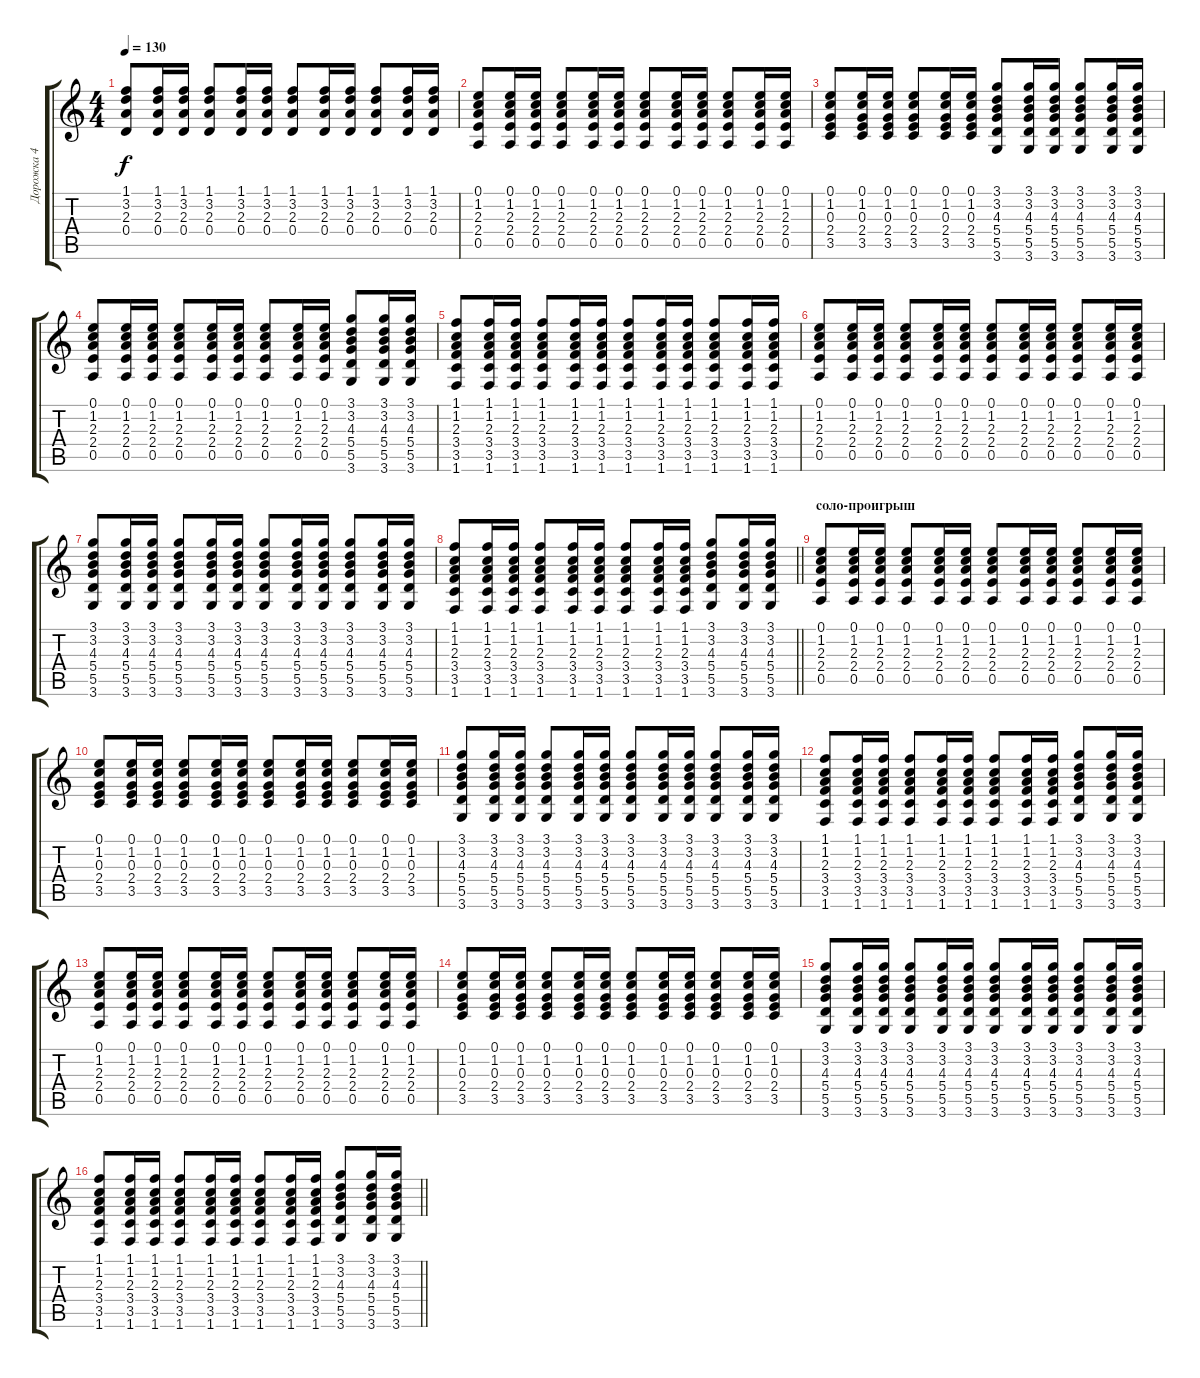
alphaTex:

\track ("Дорожка 4" "Дорожка 4") {instrument acousticguitarsteel}
\staff {score tabs}
\tuning (E4 B3 G3 D3 A2 E2) {hide}
\ts (4 4)
\tempo 130
\clef g2
\ks c
(1.1 3.2 2.3 0.4).8{dy f} (1.1 3.2 2.3 0.4).16 (1.1 3.2 2.3 0.4).16 (1.1 3.2 2.3 0.4).8 (1.1 3.2 2.3 0.4).16 (1.1 3.2 2.3 0.4).16 (1.1 3.2 2.3 0.4).8 (1.1 3.2 2.3 0.4).16 (1.1 3.2 2.3 0.4).16 (1.1 3.2 2.3 0.4).8 (1.1 3.2 2.3 0.4).16 (1.1 3.2 2.3 0.4).16 |
(0.1 1.2 2.3 2.4 0.5).8 (0.1 1.2 2.3 2.4 0.5).16 (0.1 1.2 2.3 2.4 0.5).16 (0.1 1.2 2.3 2.4 0.5).8 (0.1 1.2 2.3 2.4 0.5).16 (0.1 1.2 2.3 2.4 0.5).16 (0.1 1.2 2.3 2.4 0.5).8 (0.1 1.2 2.3 2.4 0.5).16 (0.1 1.2 2.3 2.4 0.5).16 (0.1 1.2 2.3 2.4 0.5).8 (0.1 1.2 2.3 2.4 0.5).16 (0.1 1.2 2.3 2.4 0.5).16 |
(0.1 1.2 0.3 2.4 3.5).8 (0.1 1.2 0.3 2.4 3.5).16 (0.1 1.2 0.3 2.4 3.5).16 (0.1 1.2 0.3 2.4 3.5).8 (0.1 1.2 0.3 2.4 3.5).16 (0.1 1.2 0.3 2.4 3.5).16 (3.1 3.2 4.3 5.4 5.5 3.6).8 (3.1 3.2 4.3 5.4 5.5 3.6).16 (3.1 3.2 4.3 5.4 5.5 3.6).16 (3.1 3.2 4.3 5.4 5.5 3.6).8 (3.1 3.2 4.3 5.4 5.5 3.6).16 (3.1 3.2 4.3 5.4 5.5 3.6).16 |
(0.1 1.2 2.3 2.4 0.5).8 (0.1 1.2 2.3 2.4 0.5).16 (0.1 1.2 2.3 2.4 0.5).16 (0.1 1.2 2.3 2.4 0.5).8 (0.1 1.2 2.3 2.4 0.5).16 (0.1 1.2 2.3 2.4 0.5).16 (0.1 1.2 2.3 2.4 0.5).8 (0.1 1.2 2.3 2.4 0.5).16 (0.1 1.2 2.3 2.4 0.5).16 (3.1 3.2 4.3 5.4 5.5 3.6).8 (3.1 3.2 4.3 5.4 5.5 3.6).16 (3.1 3.2 4.3 5.4 5.5 3.6).16 |
(1.1 1.2 2.3 3.4 3.5 1.6).8 (1.1 1.2 2.3 3.4 3.5 1.6).16 (1.1 1.2 2.3 3.4 3.5 1.6).16 (1.1 1.2 2.3 3.4 3.5 1.6).8 (1.1 1.2 2.3 3.4 3.5 1.6).16 (1.1 1.2 2.3 3.4 3.5 1.6).16 (1.1 1.2 2.3 3.4 3.5 1.6).8 (1.1 1.2 2.3 3.4 3.5 1.6).16 (1.1 1.2 2.3 3.4 3.5 1.6).16 (1.1 1.2 2.3 3.4 3.5 1.6).8 (1.1 1.2 2.3 3.4 3.5 1.6).16 (1.1 1.2 2.3 3.4 3.5 1.6).16 |
(0.1 1.2 2.3 2.4 0.5).8 (0.1 1.2 2.3 2.4 0.5).16 (0.1 1.2 2.3 2.4 0.5).16 (0.1 1.2 2.3 2.4 0.5).8 (0.1 1.2 2.3 2.4 0.5).16 (0.1 1.2 2.3 2.4 0.5).16 (0.1 1.2 2.3 2.4 0.5).8 (0.1 1.2 2.3 2.4 0.5).16 (0.1 1.2 2.3 2.4 0.5).16 (0.1 1.2 2.3 2.4 0.5).8 (0.1 1.2 2.3 2.4 0.5).16 (0.1 1.2 2.3 2.4 0.5).16 |
(3.1 3.2 4.3 5.4 5.5 3.6).8 (3.1 3.2 4.3 5.4 5.5 3.6).16 (3.1 3.2 4.3 5.4 5.5 3.6).16 (3.1 3.2 4.3 5.4 5.5 3.6).8 (3.1 3.2 4.3 5.4 5.5 3.6).16 (3.1 3.2 4.3 5.4 5.5 3.6).16 (3.1 3.2 4.3 5.4 5.5 3.6).8 (3.1 3.2 4.3 5.4 5.5 3.6).16 (3.1 3.2 4.3 5.4 5.5 3.6).16 (3.1 3.2 4.3 5.4 5.5 3.6).8 (3.1 3.2 4.3 5.4 5.5 3.6).16 (3.1 3.2 4.3 5.4 5.5 3.6).16 |
\barLineRight lightlight
(1.1 1.2 2.3 3.4 3.5 1.6).8 (1.1 1.2 2.3 3.4 3.5 1.6).16 (1.1 1.2 2.3 3.4 3.5 1.6).16 (1.1 1.2 2.3 3.4 3.5 1.6).8 (1.1 1.2 2.3 3.4 3.5 1.6).16 (1.1 1.2 2.3 3.4 3.5 1.6).16 (1.1 1.2 2.3 3.4 3.5 1.6).8 (1.1 1.2 2.3 3.4 3.5 1.6).16 (1.1 1.2 2.3 3.4 3.5 1.6).16 (3.1 3.2 4.3 5.4 5.5 3.6).8 (3.1 3.2 4.3 5.4 5.5 3.6).16 (3.1 3.2 4.3 5.4 5.5 3.6).16 |
\section ("" "соло-проигрыш")
(0.1 1.2 2.3 2.4 0.5).8 (0.1 1.2 2.3 2.4 0.5).16 (0.1 1.2 2.3 2.4 0.5).16 (0.1 1.2 2.3 2.4 0.5).8 (0.1 1.2 2.3 2.4 0.5).16 (0.1 1.2 2.3 2.4 0.5).16 (0.1 1.2 2.3 2.4 0.5).8 (0.1 1.2 2.3 2.4 0.5).16 (0.1 1.2 2.3 2.4 0.5).16 (0.1 1.2 2.3 2.4 0.5).8 (0.1 1.2 2.3 2.4 0.5).16 (0.1 1.2 2.3 2.4 0.5).16 |
(0.1 1.2 0.3 2.4 3.5).8 (0.1 1.2 0.3 2.4 3.5).16 (0.1 1.2 0.3 2.4 3.5).16 (0.1 1.2 0.3 2.4 3.5).8 (0.1 1.2 0.3 2.4 3.5).16 (0.1 1.2 0.3 2.4 3.5).16 (0.1 1.2 0.3 2.4 3.5).8 (0.1 1.2 0.3 2.4 3.5).16 (0.1 1.2 0.3 2.4 3.5).16 (0.1 1.2 0.3 2.4 3.5).8 (0.1 1.2 0.3 2.4 3.5).16 (0.1 1.2 0.3 2.4 3.5).16 |
(3.1 3.2 4.3 5.4 5.5 3.6).8 (3.1 3.2 4.3 5.4 5.5 3.6).16 (3.1 3.2 4.3 5.4 5.5 3.6).16 (3.1 3.2 4.3 5.4 5.5 3.6).8 (3.1 3.2 4.3 5.4 5.5 3.6).16 (3.1 3.2 4.3 5.4 5.5 3.6).16 (3.1 3.2 4.3 5.4 5.5 3.6).8 (3.1 3.2 4.3 5.4 5.5 3.6).16 (3.1 3.2 4.3 5.4 5.5 3.6).16 (3.1 3.2 4.3 5.4 5.5 3.6).8 (3.1 3.2 4.3 5.4 5.5 3.6).16 (3.1 3.2 4.3 5.4 5.5 3.6).16 |
(1.1 1.2 2.3 3.4 3.5 1.6).8 (1.1 1.2 2.3 3.4 3.5 1.6).16 (1.1 1.2 2.3 3.4 3.5 1.6).16 (1.1 1.2 2.3 3.4 3.5 1.6).8 (1.1 1.2 2.3 3.4 3.5 1.6).16 (1.1 1.2 2.3 3.4 3.5 1.6).16 (1.1 1.2 2.3 3.4 3.5 1.6).8 (1.1 1.2 2.3 3.4 3.5 1.6).16 (1.1 1.2 2.3 3.4 3.5 1.6).16 (3.1 3.2 4.3 5.4 5.5 3.6).8 (3.1 3.2 4.3 5.4 5.5 3.6).16 (3.1 3.2 4.3 5.4 5.5 3.6).16 |
(0.1 1.2 2.3 2.4 0.5).8 (0.1 1.2 2.3 2.4 0.5).16 (0.1 1.2 2.3 2.4 0.5).16 (0.1 1.2 2.3 2.4 0.5).8 (0.1 1.2 2.3 2.4 0.5).16 (0.1 1.2 2.3 2.4 0.5).16 (0.1 1.2 2.3 2.4 0.5).8 (0.1 1.2 2.3 2.4 0.5).16 (0.1 1.2 2.3 2.4 0.5).16 (0.1 1.2 2.3 2.4 0.5).8 (0.1 1.2 2.3 2.4 0.5).16 (0.1 1.2 2.3 2.4 0.5).16 |
(0.1 1.2 0.3 2.4 3.5).8 (0.1 1.2 0.3 2.4 3.5).16 (0.1 1.2 0.3 2.4 3.5).16 (0.1 1.2 0.3 2.4 3.5).8 (0.1 1.2 0.3 2.4 3.5).16 (0.1 1.2 0.3 2.4 3.5).16 (0.1 1.2 0.3 2.4 3.5).8 (0.1 1.2 0.3 2.4 3.5).16 (0.1 1.2 0.3 2.4 3.5).16 (0.1 1.2 0.3 2.4 3.5).8 (0.1 1.2 0.3 2.4 3.5).16 (0.1 1.2 0.3 2.4 3.5).16 |
(3.1 3.2 4.3 5.4 5.5 3.6).8 (3.1 3.2 4.3 5.4 5.5 3.6).16 (3.1 3.2 4.3 5.4 5.5 3.6).16 (3.1 3.2 4.3 5.4 5.5 3.6).8 (3.1 3.2 4.3 5.4 5.5 3.6).16 (3.1 3.2 4.3 5.4 5.5 3.6).16 (3.1 3.2 4.3 5.4 5.5 3.6).8 (3.1 3.2 4.3 5.4 5.5 3.6).16 (3.1 3.2 4.3 5.4 5.5 3.6).16 (3.1 3.2 4.3 5.4 5.5 3.6).8 (3.1 3.2 4.3 5.4 5.5 3.6).16 (3.1 3.2 4.3 5.4 5.5 3.6).16 |
\barLineRight lightlight
(1.1 1.2 2.3 3.4 3.5 1.6).8 (1.1 1.2 2.3 3.4 3.5 1.6).16 (1.1 1.2 2.3 3.4 3.5 1.6).16 (1.1 1.2 2.3 3.4 3.5 1.6).8 (1.1 1.2 2.3 3.4 3.5 1.6).16 (1.1 1.2 2.3 3.4 3.5 1.6).16 (1.1 1.2 2.3 3.4 3.5 1.6).8 (1.1 1.2 2.3 3.4 3.5 1.6).16 (1.1 1.2 2.3 3.4 3.5 1.6).16 (3.1 3.2 4.3 5.4 5.5 3.6).8 (3.1 3.2 4.3 5.4 5.5 3.6).16 (3.1 3.2 4.3 5.4 5.5 3.6).16
